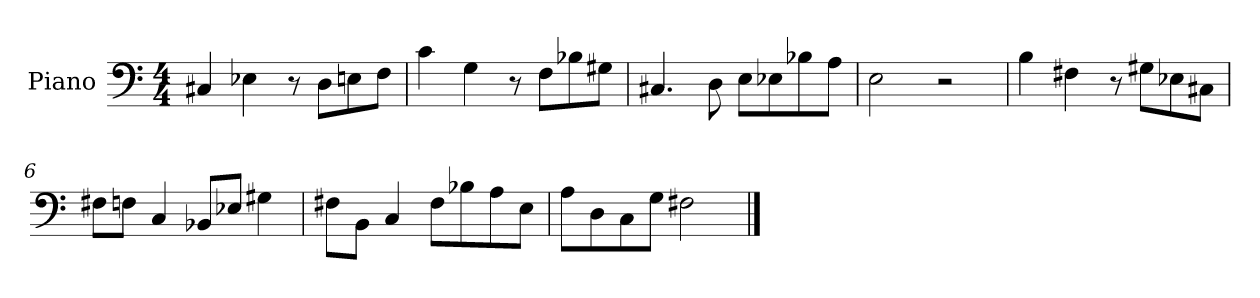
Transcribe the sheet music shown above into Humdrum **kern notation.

**kern
*part1
*staff1
*I"Piano
*I'Pno.
*clefF4
*k[]
*M4/4
*MM120
=1
4C#X/
4E-X\
8r
8D\L
8En\
8F\J
=2
4c\
4G\
8r
8F\L
8B-X\
8G#X\J
=3
4.C#X/
8D\
8E\L
8E-X\
8B-X\
8A\J
=4
2E\
2r
=5
4B\
4F#X\
8r
8G#X\L
8E-X\
8C#X\J
=6
8F#X\L
8Fn\J
4C/
8BB-X/L
8E-X/J
4G#X\
!!LO:LB:g=z
=7
8F#X\L
8BB\J
4C/
8F#\L
8B-X\
8A\
8E\J
=8
8A\L
8D\
8C\
8G\J
2F#X\
==
*-
